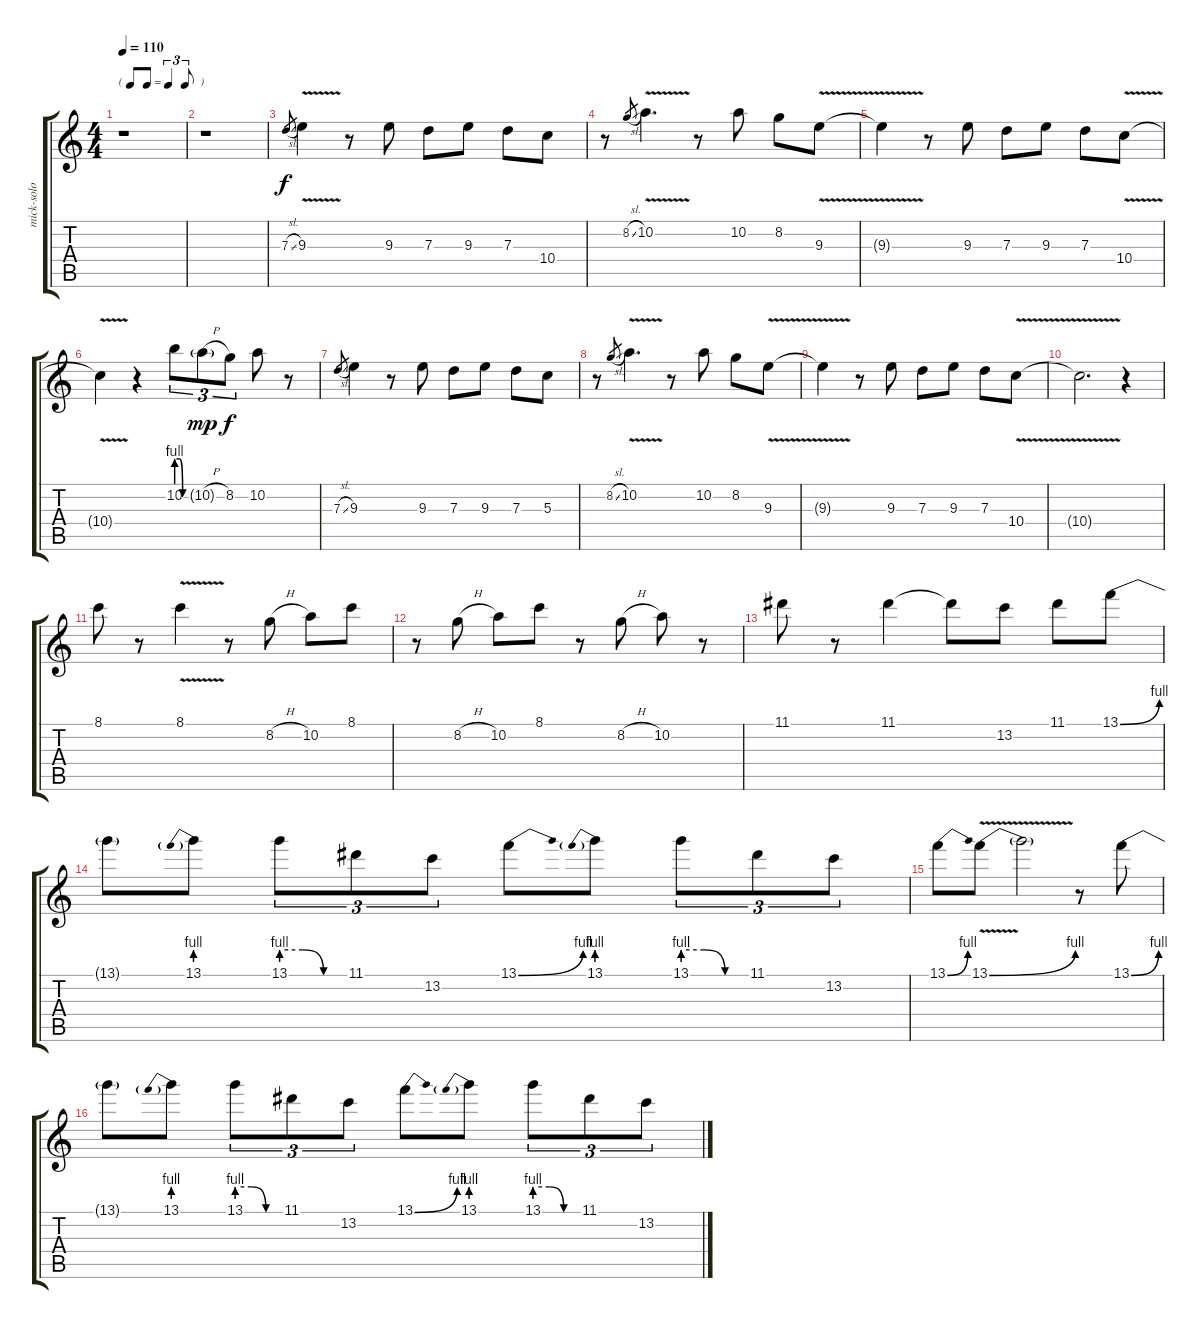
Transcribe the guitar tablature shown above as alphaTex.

\track ("mick-solo" "mick-solo") {instrument distortionguitar}
\staff {score tabs}
\tuning (E4 B3 G3 D3 A2 E2) {hide}
\ts (4 4)
\tf triplet8th
\tempo 110
\clef g2
\ks c
r.1{dy f} |
r.1 |
7.3{sl}.8{gr} 9.3{v}.4 r.8 9.3.8 7.3.8 9.3.8 7.3.8 10.4.8 |
r.8 8.2{sl}.8{gr} 10.2{v}.4{d} r.8 10.2.8 8.2.8 9.3{v}.8 |
9.3{t}.4 r.8 9.3.8 7.3.8 9.3.8 7.3.8 10.4{v}.8 |
10.4{t}.4 r.4 10.2{be (custom 0 4 20 4 40 0 60 0)}.8{tu (3 2)} 10.2{h g}.8{tu (3 2) dy mp} 8.2.8{tu (3 2) dy f} 10.2.8 r.8 |
7.3{sl}.8{gr} 9.3.4 r.8 9.3.8 7.3.8 9.3.8 7.3.8 5.3.8 |
r.8 8.2{sl}.8{gr} 10.2{v}.4{d} r.8 10.2.8 8.2.8 9.3{v}.8 |
9.3{t}.4 r.8 9.3.8 7.3.8 9.3.8 7.3.8 10.4{v}.8 |
10.4{t}.2{d} r.4 |
8.1.8 r.8 8.1{v}.4 r.8 8.2{h}.8 10.2.8 8.1.8 |
r.8 8.2{h}.8 10.2.8 8.1.8 r.8 8.2{h}.8 10.2.8 r.8 |
11.1.8 r.8 11.1.4 11.1{t}.8 13.2.8 11.1.8 13.1{be (bend 0 0 60 4)}.8 |
13.1{t}.8 13.1{be (prebend 0 4 60 4)}.8 13.1{be (custom 0 4 20 4 40 0 60 0)}.8{tu (3 2)} 11.1.8{tu (3 2)} 13.2.8{tu (3 2)} 13.1{be (bend 0 0 60 4)}.8 13.1{be (prebend 0 4 60 4)}.8 13.1{be (custom 0 4 20 4 40 0 60 0)}.8{tu (3 2)} 11.1.8{tu (3 2)} 13.2.8{tu (3 2)} |
13.1{be (bend 0 0 60 4)}.8 13.1{be (bend 0 0 60 4) v}.8 13.1{t}.2 r.8 13.1{be (bend 0 0 60 4)}.8 |
13.1{t}.8 13.1{be (prebend 0 4 60 4)}.8 13.1{be (custom 0 4 20 4 40 0 60 0)}.8{tu (3 2)} 11.1.8{tu (3 2)} 13.2.8{tu (3 2)} 13.1{be (bend 0 0 60 4)}.8 13.1{be (prebend 0 4 60 4)}.8 13.1{be (custom 0 4 20 4 40 0 60 0)}.8{tu (3 2)} 11.1.8{tu (3 2)} 13.2.8{tu (3 2)}
